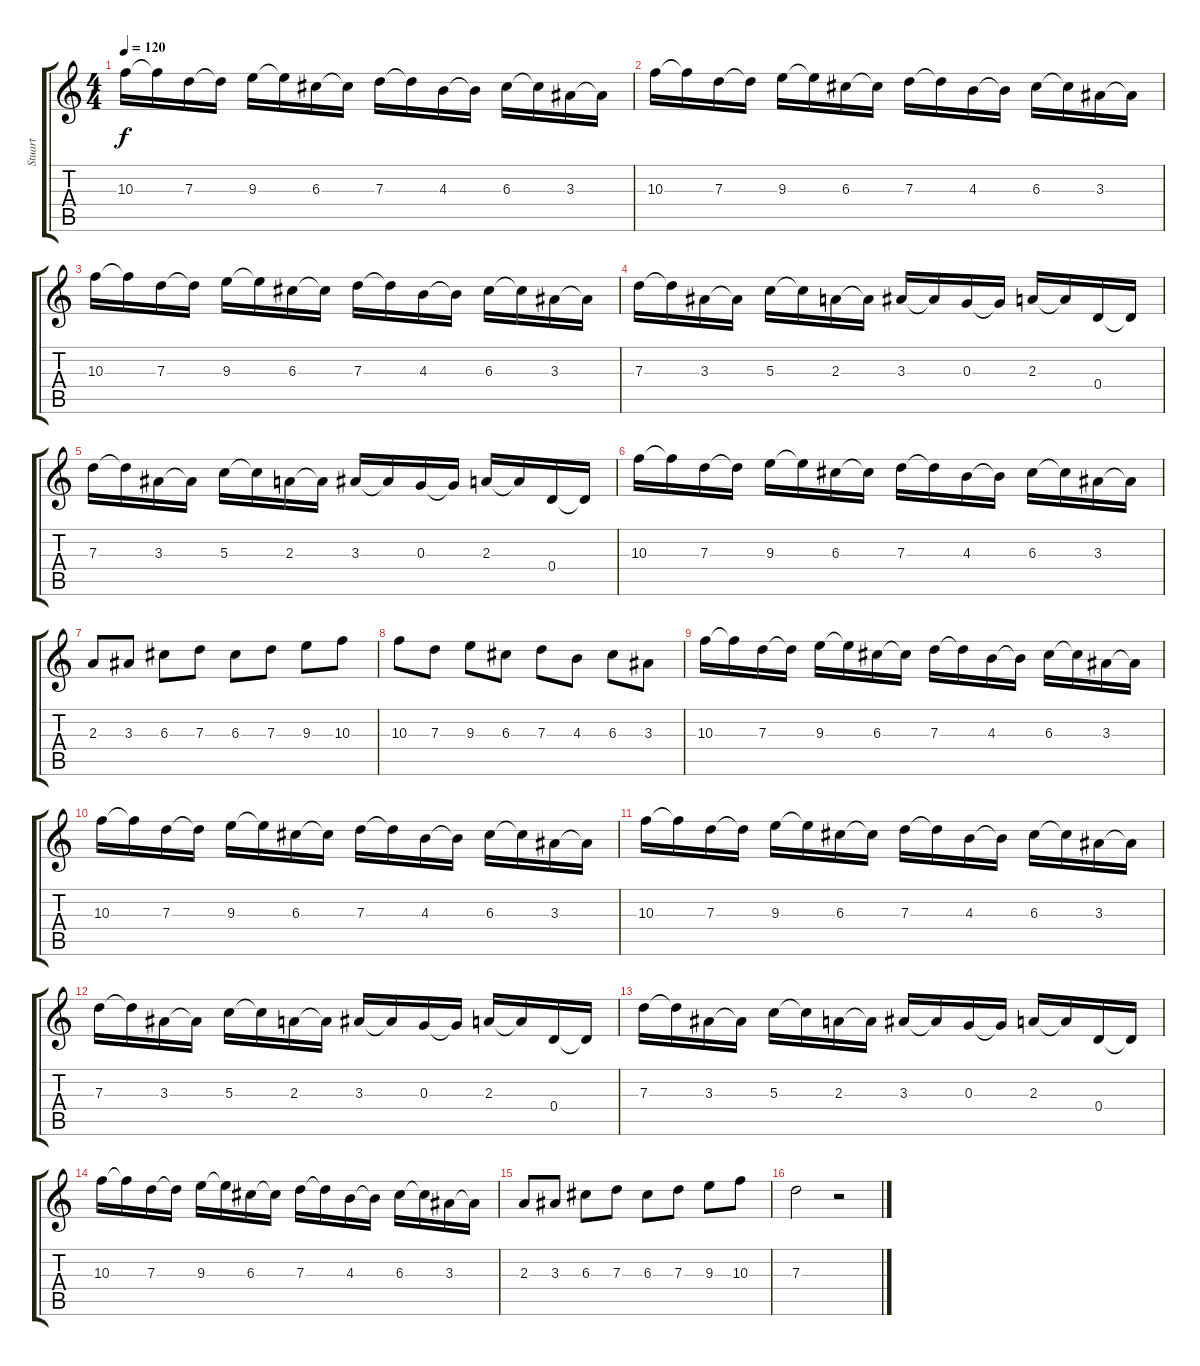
\track ("Stuart" "Stuart") {instrument distortionguitar}
\staff {score tabs}
\tuning (E4 B3 G3 D3 A2 D2) {hide}
\ts (4 4)
\tempo 120
\clef g2
\ks c
10.3.16{dy f} 10.3{t}.16 7.3.16 7.3{t}.16 9.3.16 9.3{t}.16 6.3.16 6.3{t}.16 7.3.16 7.3{t}.16 4.3.16 4.3{t}.16 6.3.16 6.3{t}.16 3.3.16 3.3{t}.16 |
10.3.16 10.3{t}.16 7.3.16 7.3{t}.16 9.3.16 9.3{t}.16 6.3.16 6.3{t}.16 7.3.16 7.3{t}.16 4.3.16 4.3{t}.16 6.3.16 6.3{t}.16 3.3.16 3.3{t}.16 |
10.3.16 10.3{t}.16 7.3.16 7.3{t}.16 9.3.16 9.3{t}.16 6.3.16 6.3{t}.16 7.3.16 7.3{t}.16 4.3.16 4.3{t}.16 6.3.16 6.3{t}.16 3.3.16 3.3{t}.16 |
7.3.16 7.3{t}.16 3.3.16 3.3{t}.16 5.3.16 5.3{t}.16 2.3.16 2.3{t}.16 3.3.16 3.3{t}.16 0.3.16 0.3{t}.16 2.3.16 2.3{t}.16 0.4.16 0.4{t}.16 |
7.3.16 7.3{t}.16 3.3.16 3.3{t}.16 5.3.16 5.3{t}.16 2.3.16 2.3{t}.16 3.3.16 3.3{t}.16 0.3.16 0.3{t}.16 2.3.16 2.3{t}.16 0.4.16 0.4{t}.16 |
10.3.16 10.3{t}.16 7.3.16 7.3{t}.16 9.3.16 9.3{t}.16 6.3.16 6.3{t}.16 7.3.16 7.3{t}.16 4.3.16 4.3{t}.16 6.3.16 6.3{t}.16 3.3.16 3.3{t}.16 |
2.3.8 3.3.8 6.3.8 7.3.8 6.3.8 7.3.8 9.3.8 10.3.8 |
10.3.8{balance 16} 7.3.8 9.3.8 6.3.8 7.3.8 4.3.8 6.3.8 3.3.8 |
10.3.16 10.3{t}.16 7.3.16 7.3{t}.16 9.3.16 9.3{t}.16 6.3.16 6.3{t}.16 7.3.16 7.3{t}.16 4.3.16 4.3{t}.16 6.3.16 6.3{t}.16 3.3.16 3.3{t}.16 |
10.3.16 10.3{t}.16 7.3.16 7.3{t}.16 9.3.16 9.3{t}.16 6.3.16 6.3{t}.16 7.3.16 7.3{t}.16 4.3.16 4.3{t}.16 6.3.16 6.3{t}.16 3.3.16 3.3{t}.16 |
10.3.16 10.3{t}.16 7.3.16 7.3{t}.16 9.3.16 9.3{t}.16 6.3.16 6.3{t}.16 7.3.16 7.3{t}.16 4.3.16 4.3{t}.16 6.3.16 6.3{t}.16 3.3.16 3.3{t}.16 |
7.3.16 7.3{t}.16 3.3.16 3.3{t}.16 5.3.16 5.3{t}.16 2.3.16 2.3{t}.16 3.3.16 3.3{t}.16 0.3.16 0.3{t}.16 2.3.16 2.3{t}.16 0.4.16 0.4{t}.16 |
7.3.16 7.3{t}.16 3.3.16 3.3{t}.16 5.3.16 5.3{t}.16 2.3.16 2.3{t}.16 3.3.16 3.3{t}.16 0.3.16 0.3{t}.16 2.3.16 2.3{t}.16 0.4.16 0.4{t}.16 |
10.3.16 10.3{t}.16 7.3.16 7.3{t}.16 9.3.16 9.3{t}.16 6.3.16 6.3{t}.16 7.3.16 7.3{t}.16 4.3.16 4.3{t}.16 6.3.16 6.3{t}.16 3.3.16 3.3{t}.16 |
2.3.8 3.3.8 6.3.8 7.3.8 6.3.8 7.3.8 9.3.8 10.3.8 |
7.3.2 r.2
